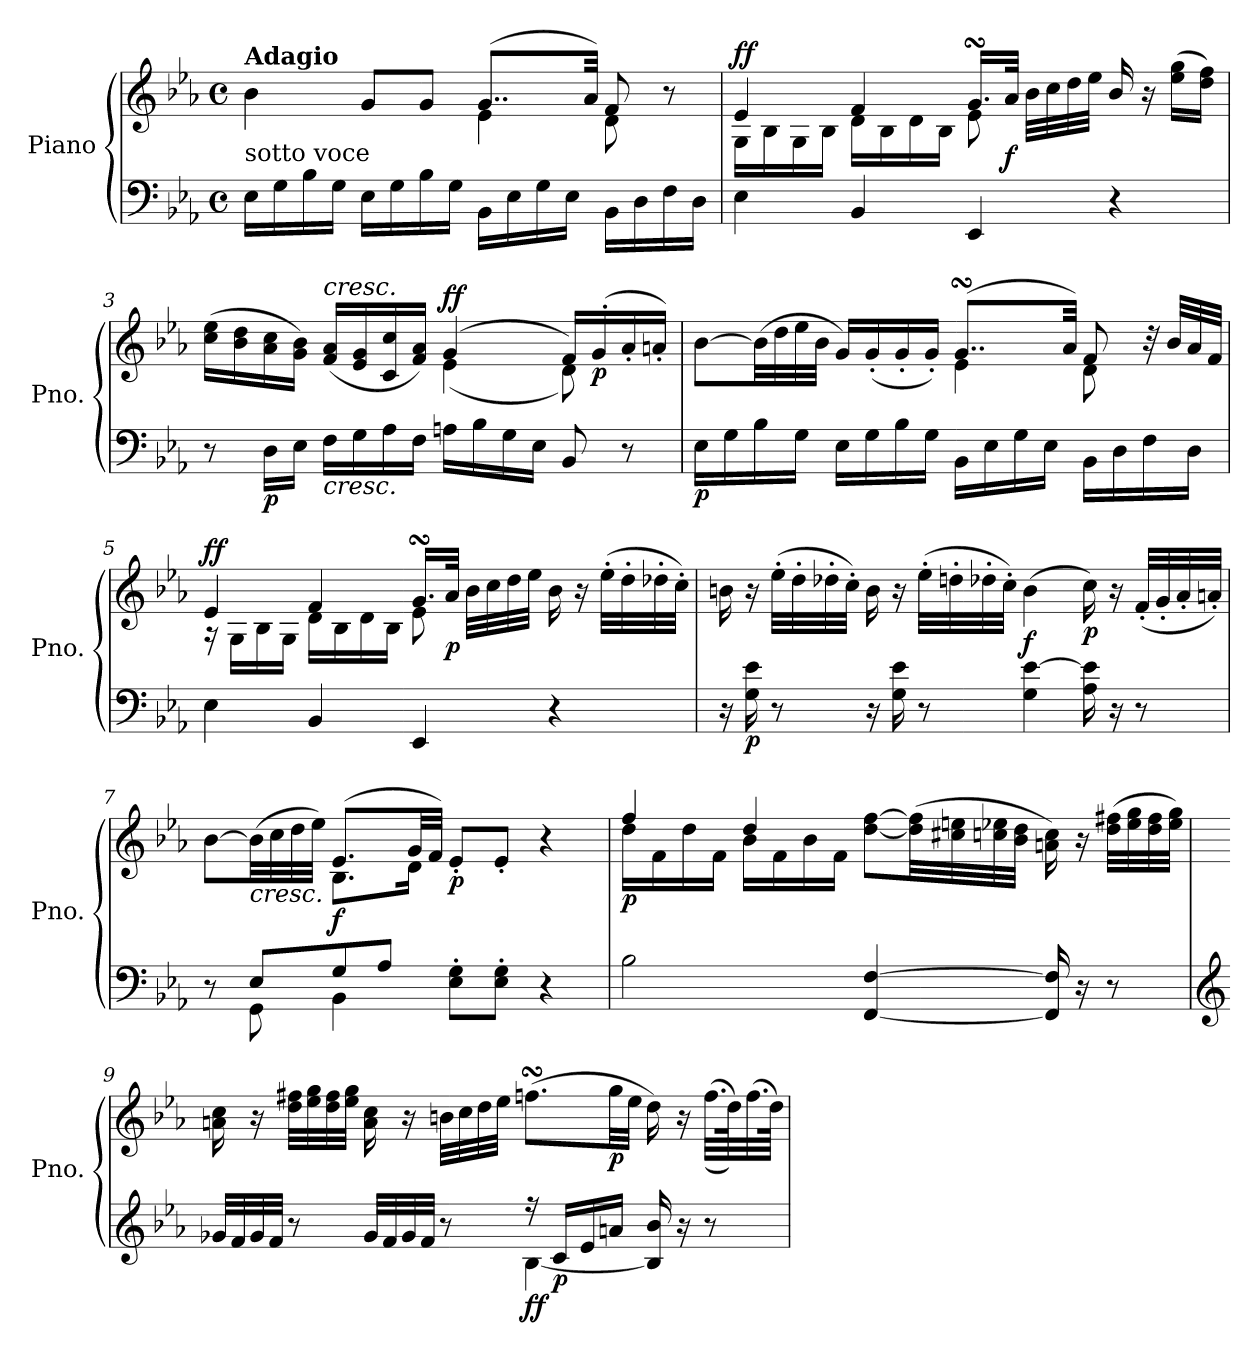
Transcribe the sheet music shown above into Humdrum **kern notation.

**kern	**kern	**dynam
*part1	*part1	*part1
*staff2	*staff1	*staff1/2
*I"Piano	*	*
*I'Pno.	*	*
*clefF4	*clefG2	*
*k[b-e-a-]	*k[b-e-a-]	*
*M4/4	*M4/4	*
*met(c)	*met(c)	*
=1	=1	=1
*	*^	*
!	!LO:TX:a:B:t=Adagio	!	!
!LO:TX:a:t=sotto voce	!	!	!
16E-\LL	4b-\	2ryy	.
16G\	.	.	.
16B-\	.	.	.
16G\JJ	.	.	.
16E-\LL	8g/L	.	.
16G\	.	.	.
16B-\	8g/J	.	.
16G\JJ	.	.	.
16BB-\LL	(>8..g/L	4e-\	.
16E-\	.	.	.
16G\	.	.	.
16E-\JJ	.	.	.
.	32a-/Jkk)	.	.
16BB-\LL	8f/	8d\	.
16D\	.	.	.
16F\	8r	8ryy	.
16D\JJ	.	.	.
=2	=2	=2	=2
!	!	!	!LO:DY:b=2
!	!	!	!LO:DY:n=1:a
4E-\	4e-/	16G\LL	f f
.	.	16B-\	.
.	.	16G\	.
.	.	16B-\JJ	.
4BB-/	4f/	16d\LL	.
.	.	16B-\	.
.	.	16d\	.
.	.	16B-\JJ	.
4EE-/	16.gsSsS/LL	8e-\	.
!	!	!	!LO:DY:n=2:b
.	32a-/JJk	.	f
.	32b-\LLL	8ryy	.
.	32cc\	.	.
.	32dd\	.	.
.	32ee-\JJJ	.	.
4r	16b-/	4ryy	.
.	16r	.	.
.	(>16ee-\ 16gg\LL	.	.
.	16dd\ 16ff\JJ)	.	.
=3	=3	=3	=3
8r	(>16cc\ 16ee-\LL	2ryy	.
.	16b-\ 16dd\	.	.
!	!	!	!LO:DY:b=2
16D\LL	16a-\ 16cc\	.	p
16E-\JJ	16g\ 16b-\JJ)	.	.
!	!LO:TX:a:i:t=cresc.	!	!
!LO:TX:b:i:t=cresc.	!	!	!
16F\LL	(<16f/ 16a-/LL	.	.
16G\	16e-/ 16g/	.	.
16A-\	16c/ 16cc/	.	.
16F\JJ	16f/ 16a-/JJ)	.	.
!	!	!	!LO:DY:b=2
!	!	!	!LO:DY:n=1:a
16An\LL	(>4g/	(<4e-\	f f
16B-\	.	.	.
16G\	.	.	.
16E-\JJ	.	.	.
8BB-/	16f/LL)	8d\)	.
!	!	!	!LO:DY:n=2:b
.	(<16g'/	.	p
8r	16a-'/	8ryy	.
.	16an'/JJ)	.	.
=4	=4	=4	=4
!	!	!	!LO:DY:b=2
16E-\LL	[8b-\L	2ryy	p
16G\	.	.	.
16B-\	(>32b-\LL]	.	.
.	32dd\	.	.
16G\JJ	32ee-\	.	.
.	32b-\JJJ	.	.
16E-\LL	16g/LL)	.	.
16G\	(<16g'/	.	.
16B-\	16g'/	.	.
16G\JJ	16g'/JJ)	.	.
16BB-\LL	(>8..gsSsS/L	4e-\	.
16E-\	.	.	.
16G\	.	.	.
16E-\JJ	.	.	.
.	32a-/Jkk)	.	.
16BB-\LL	8f/	8d\	.
16D\	.	.	.
16F\	32r	8ryy	.
.	32b-/LLL	.	.
16D\JJ	32a-/	.	.
.	32f/JJJ	.	.
=5	=5	=5	=5
!	!	!	!LO:DY:b=2
!	!	!	!LO:DY:n=1:a
4E-\	4e-/	16r	f f
.	.	16G\LL	.
.	.	16B-\	.
.	.	16G\JJ	.
4BB-/	4f/	16d\LL	.
.	.	16B-\	.
.	.	16d\	.
.	.	16B-\JJ	.
4EE-/	16.gsSsS/LL	8e-\	.
!	!	!	!LO:DY:n=2:b
.	32a-/JJk	.	p
.	32b-\LLL	8ryy	.
.	32cc\	.	.
.	32dd\	.	.
.	32ee-\JJJ	.	.
4r	16b-\	4ryy	.
.	16r	.	.
.	(>32ee-'\LLL	.	.
.	32dd'\	.	.
.	32dd-X'\	.	.
.	32cc'\JJJ)	.	.
*	*v	*v	*
=6	=6	=6
16r	16bn\	.
!	!	!LO:DY:b=2
16G\ 16e-\	16r	p
8r	(>32ee-'\LLL	.
.	32dd'\	.
.	32dd-X'\	.
.	32cc'\JJJ)	.
16r	16b\	.
16G\ 16e-\	16r	.
8r	(>32ee-'\LLL	.
.	32ddn'\	.
.	32dd-X'\	.
.	32cc'\JJJ)	.
!	!	!LO:DY:b
4G\ [4e-\	(>4b\	f
!	!	!LO:DY:b
16A-\ 16e-\]	16cc\)	p
16r	16r	.
8r	(<32f'/LLL	.
.	32g'/	.
.	32a-'/	.
.	32an'/JJJ)	.
=7	=7	=7
*^	*^	*
8r	8ryy	[8b-\L	4ryy	.
!	!	!LO:TX:b:i:t=cresc.	!	!
8E-/L	8GG\	(>32b-\LL]	.	.
.	.	32cc\	.	.
.	.	32dd\	.	.
.	.	32ee-\JJJ)	.	.
!	!	!	!	!LO:DY:b
8G/	4BB-\	(>8.e-/L	8.B-\L	f
8A-/J	.	.	.	.
.	.	32g/LL	16d\Jk	.
.	.	32f/JJJ)	.	.
!	!	!	!	!LO:DY:b
8E-\' 8G\'L	2ryy	8e-'/L	2ryy	p
8E-\' 8G\'J	.	8e-'/J	.	.
4r	.	4r	.	.
*v	*v	*	*	*
=8	=8	=8	=8
!	!	!	!LO:DY:b
2B-\	4ff/	16dd\LL	p
.	.	16f\	.
.	.	16dd\	.
.	.	16f\JJ	.
.	4dd/	16b-\LL	.
.	.	16f\	.
.	.	16b-\	.
.	.	16f\JJ	.
[4FF/ [4F/	[8dd\ [8ff\L	2ryy	.
.	(>32dd\] 32ff\]LL	.	.
.	32cc#X\ 32een\	.	.
.	32ccn\ 32ee-X\	.	.
.	32b-\ 32dd\JJJ	.	.
16FF/] 16F/]	16an\ 16cc\)	.	.
16r	16r	.	.
8r	(>32dd\ 32ff#X\LLL	.	.
.	32ee-\ 32gg\	.	.
.	32dd\ 32ff#\	.	.
.	32ee-\ 32gg\JJJ)	.	.
*	*v	*v	*
=9	=9	=9
*clefG2	*	*
*^	*	*
32g-X/LLL	2ryy	16an\ 16cc\	.
32f/	.	.	.
32g-/	.	16r	.
32f/JJJ	.	.	.
8r	.	32dd\ 32ff#X\LLL	.
.	.	32ee-\ 32gg\	.
.	.	32dd\ 32ff#\	.
.	.	32ee-\ 32gg\JJJ	.
32g-/LLL	.	16a\ 16cc\	.
32f/	.	.	.
32g-/	.	16r	.
32f/JJJ	.	.	.
8r	.	32bn\LLL	.
.	.	32cc\	.
.	.	32dd\	.
.	.	32ee-\JJJ	.
!	!	!	!LO:DY:b=2
!	!	!	!LO:DY:n=1:b
16r	[4B-\	(>8.ffnsSSS\L	f f
!	!	!	!LO:DY:n=2:b=2
16c/LL	.	.	p
16e-/	.	.	.
!	!	!	!LO:DY:n=3:b
16an/JJ	.	32gg\LL	p
.	.	32ee-\JJJ	.
16B-/] 16b-/	4ryy	16dd\)	.
16r	.	16r	.
8r	.	(>(>32.ff\LLL	.
.	.	64dd\K))	.
.	.	(>32.ff\	.
.	.	64dd\JJJk)	.
*v	*v	*	*
=	=	=
*-	*-	*-
